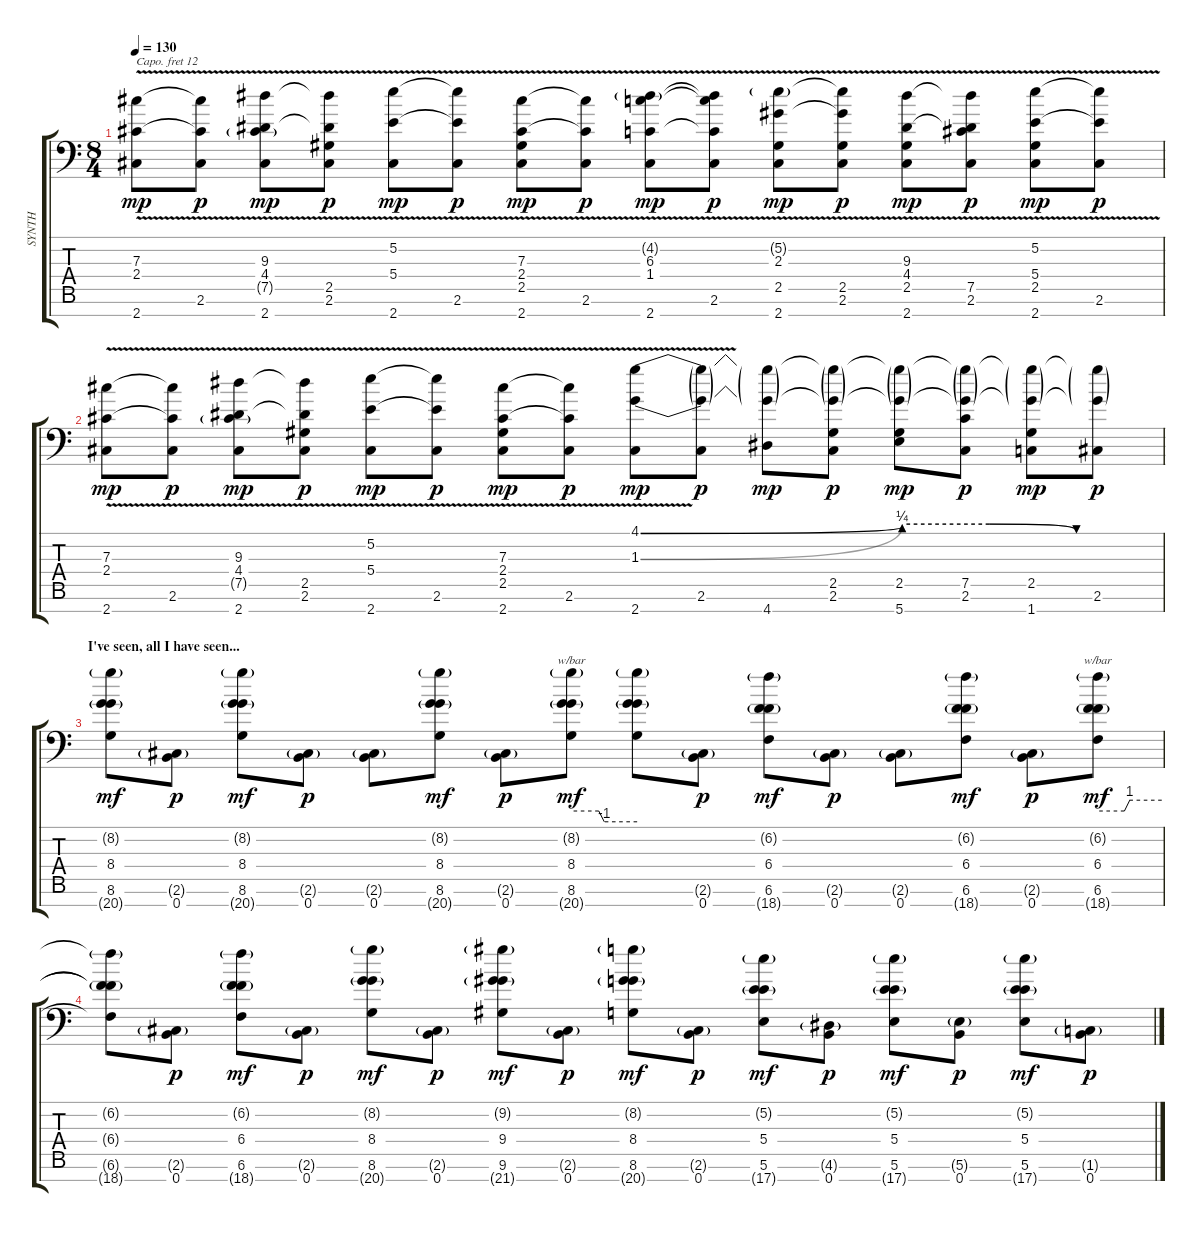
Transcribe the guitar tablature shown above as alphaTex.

\track ("SYNTH" "SYNTH") {instrument synthbrass2}
\staff {score tabs}
\capo 12
\tuning (Eb4 B3 Gb3 B2 Gb2 B1 B-1) {hide}
\ts (8 4)
\tempo 130
\clef f4
\ks c
(7.3{v} 2.4{v} 2.7).8{dy mp} (7.3{t} 2.4{t} 2.6).8{dy p} (9.3{v} 4.4{v} 7.5{g} 2.7).8{dy mp} (9.3{t} 4.4{t} 2.5 2.6).8{dy p} (5.2{v} 5.4{v} 2.7).8{dy mp} (5.2{t} 5.4{t} 2.6).8{dy p} (7.3{v} 2.4{v} 2.5 2.7).8{dy mp} (7.3{t} 2.4{t} 2.6).8{dy p} (4.2{v g} 6.3{v} 1.4{v} 2.7).8{dy mp} (4.2{t} 6.3{t} 1.4{t} 2.6).8{dy p} (5.2{v g} 2.3{v} 2.5{v} 2.7).8{dy mp} (5.2{t} 2.3{t} 2.5 2.6).8{dy p} (9.3{v} 4.4{v} 2.5 2.7).8{dy mp} (9.3{t} 4.4{t} 7.5 2.6).8{dy p} (5.2{v} 5.4{v} 2.5 2.7).8{dy mp} (5.2{t} 5.4{t} 2.6).8{dy p} |
(7.3{v} 2.4{v} 2.7).8{dy mp} (7.3{t} 2.4{t} 2.6).8{dy p} (9.3{v} 4.4{v} 7.5{g} 2.7).8{dy mp} (9.3{t} 4.4{t} 2.5 2.6).8{dy p} (5.2{v} 5.4{v} 2.7).8{dy mp} (5.2{t} 5.4{t} 2.6).8{dy p} (7.3{v} 2.4{v} 2.5 2.7).8{dy mp} (7.3{t} 2.4{t} 2.6).8{dy p} (4.1{be (custom 0 0 30 1 40 1 50 0 60 0) v} 1.3{be (custom 0 0 30 1 40 1 50 0 60 0) v} 2.7).8{dy mp} (4.1{t} 1.3{t} 2.6).8{dy p} (4.1{t} 1.3{t} 4.7).8{dy mp} (4.1{t} 1.3{t} 2.5 2.6).8{dy p} (4.1{t} 1.3{t} 2.5 5.7).8{dy mp} (4.1{t} 1.3{t} 7.5 2.6).8{dy p} (4.1{t} 1.3{t} 2.5 1.7).8{dy mp} (4.1{t} 1.3{t} 2.6).8{dy p} |
\section ("" "I've seen, all I have seen...")
(8.2{g} 8.4 8.6 20.7{g}).8{dy mf} (2.6{g} 0.7).8{dy p} (8.2{g} 8.4 8.6 20.7{g}).8{dy mf} (2.6{g} 0.7).8{dy p} (2.6{g} 0.7).8 (8.2{g} 8.4 8.6 20.7{g}).8{dy mf} (2.6{g} 0.7).8{dy p} (8.2{g} 8.4 8.6 20.7{g}).8{tbe (custom default 0 0 25 0 30 -4 60 -4) dy mf} (8.2{g t} 8.4{t} 8.6{t} 20.7{g t}).8 (2.6{g} 0.7).8{dy p} (6.2{g} 6.4 6.6 18.7{g}).8{dy mf} (2.6{g} 0.7).8{dy p} (2.6{g} 0.7).8 (6.2{g} 6.4 6.6 18.7{g}).8{dy mf} (2.6{g} 0.7).8{dy p} (6.2{g} 6.4 6.6 18.7{g}).8{tbe (custom default 0 0 25 0 30 4 60 4) dy mf} |
(6.2{g t} 6.4{t} 6.6{t} 18.7{g t}).8 (2.6{g} 0.7).8{dy p} (6.2{g} 6.4 6.6 18.7{g}).8{dy mf} (2.6{g} 0.7).8{dy p} (8.2{g} 8.4 8.6 20.7{g}).8{dy mf} (2.6{g} 0.7).8{dy p} (9.2{g} 9.4 9.6 21.7{g}).8{dy mf} (2.6{g} 0.7).8{dy p} (8.2{g} 8.4 8.6 20.7{g}).8{dy mf} (2.6{g} 0.7).8{dy p} (5.2{g} 5.4 5.6 17.7{g}).8{dy mf} (4.6{g} 0.7).8{dy p} (5.2{g} 5.4 5.6 17.7{g}).8{dy mf} (5.6{g} 0.7).8{dy p} (5.2{g} 5.4 5.6 17.7{g}).8{dy mf} (1.6{g} 0.7).8{dy p}
